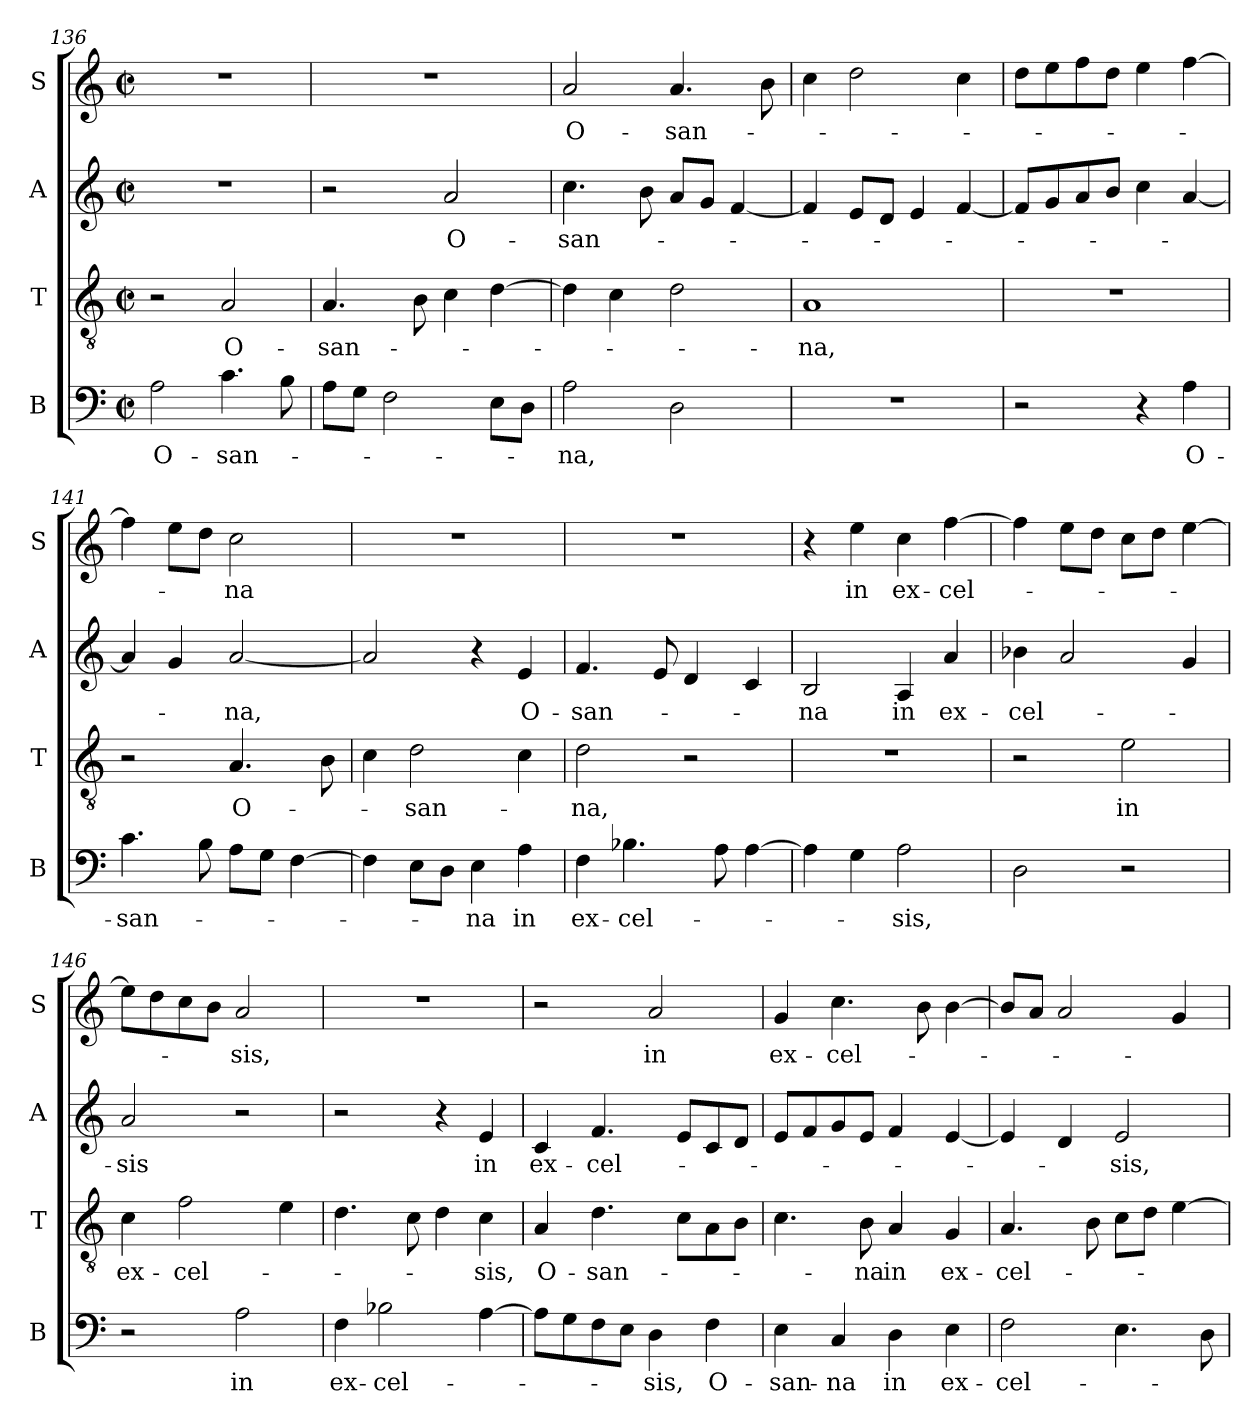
**kern	**text	**kern	**text	**kern	**text	**kern	**text
*part4	*part4	*part3	*part3	*part2	*part2	*part1	*part1
*staff4	*staff4	*staff3	*staff3	*staff2	*staff2	*staff1	*staff1
*I"B	*	*I"T	*	*I"A	*	*I"S	*
*I'B	*	*I'T	*	*I'A	*	*I'S	*
*clefF4	*	*clefGv2	*	*clefG2	*	*clefG2	*
*k[]	*	*k[]	*	*k[]	*	*k[]	*
*M2/2	*	*M2/2	*	*M2/2	*	*M2/2	*
*met(c|)	*	*met(c|)	*	*met(c|)	*	*met(c|)	*
*MM112	*	*MM112	*	*MM112	*	*MM112	*
=136	=136	=136	=136	=136	=136	=136	=136
!	!LO:LY:b	!	!	!	!	!	!
2A\	O-	2r	.	1r	.	1r	.
!	!LO:LY:b	!	!LO:LY:b	!	!	!	!
4.c\	-san-	2A/	O-	.	.	.	.
8B\	.	.	.	.	.	.	.
=137	=137	=137	=137	=137	=137	=137	=137
!	!	!	!LO:LY:b	!	!	!	!
8A\L	.	4.A/	-san-	2r	.	1r	.
8G\J	.	.	.	.	.	.	.
2F\	.	.	.	.	.	.	.
.	.	8B\	.	.	.	.	.
!	!	!	!	!	!LO:LY:b	!	!
.	.	4c\	.	2a/	O-	.	.
8E\L	.	[4d\	.	.	.	.	.
8D\J	.	.	.	.	.	.	.
=138	=138	=138	=138	=138	=138	=138	=138
!	!LO:LY:b	!	!	!	!LO:LY:b	!	!LO:LY:b
2A\	-na,	4d\]	.	4.cc\	-san-	2a/	O-
.	.	4c\	.	.	.	.	.
.	.	.	.	8b\	.	.	.
!	!	!	!	!	!	!	!LO:LY:b
2D\	.	2d\	.	8a/L	.	4.a/	-san-
.	.	.	.	8g/J	.	.	.
.	.	.	.	[4f/	.	.	.
.	.	.	.	.	.	8b\	.
=139	=139	=139	=139	=139	=139	=139	=139
!	!	!	!LO:LY:b	!	!	!	!
1r	.	1A	-na,	4f/]	.	4cc\	.
.	.	.	.	8e/L	.	2dd\	.
.	.	.	.	8d/J	.	.	.
.	.	.	.	4e/	.	.	.
.	.	.	.	[4f/	.	4cc\	.
=140	=140	=140	=140	=140	=140	=140	=140
2r	.	1r	.	8f/L]	.	8dd\L	.
.	.	.	.	8g/	.	8ee\	.
.	.	.	.	8a/	.	8ff\	.
.	.	.	.	8b/J	.	8dd\J	.
4r	.	.	.	4cc\	.	4ee\	.
!	!LO:LY:b	!	!	!	!	!	!
4A\	O-	.	.	[4a/	.	[4ff\	.
=141	=141	=141	=141	=141	=141	=141	=141
!	!LO:LY:b	!	!	!	!	!	!
4.c\	-san-	2r	.	4a/]	.	4ff\]	.
.	.	.	.	4g/	.	8ee\L	.
8B\	.	.	.	.	.	8dd\J	.
!	!	!	!LO:LY:b	!	!LO:LY:b	!	!LO:LY:b
8A\L	.	4.A/	O-	[2a/	-na,	2cc\	-na
8G\J	.	.	.	.	.	.	.
[4F\	.	.	.	.	.	.	.
.	.	8B\	.	.	.	.	.
=142	=142	=142	=142	=142	=142	=142	=142
4F\]	.	4c\	.	2a/]	.	1r	.
!	!	!	!LO:LY:b	!	!	!	!
8E\L	.	2d\	-san-	.	.	.	.
8D\J	.	.	.	.	.	.	.
!	!LO:LY:b	!	!	!	!	!	!
4E\	na	.	.	4r	.	.	.
!	!LO:LY:b	!	!	!	!LO:LY:b	!	!
4A\	in	4c\	.	4e/	O-	.	.
=143	=143	=143	=143	=143	=143	=143	=143
!	!LO:LY:b	!	!LO:LY:b	!	!LO:LY:b	!	!
4F\	ex-	2d\	-na,	4.f/	-san-	1r	.
!	!LO:LY:b	!	!	!	!	!	!
4.B-X\	-cel-	.	.	.	.	.	.
.	.	.	.	8e/	.	.	.
.	.	2r	.	4d/	.	.	.
8A\	.	.	.	.	.	.	.
[4A\	.	.	.	4c/	.	.	.
=144	=144	=144	=144	=144	=144	=144	=144
!	!	!	!	!	!LO:LY:b	!	!
4A\]	.	1r	.	2B/	na	4r	.
!	!	!	!	!	!	!	!LO:LY:b
4G\	.	.	.	.	.	4ee\	in
!	!LO:LY:b	!	!	!	!LO:LY:b	!	!LO:LY:b
2A\	-sis,	.	.	4A/	in	4cc\	ex-
!	!	!	!	!	!LO:LY:b	!	!LO:LY:b
.	.	.	.	4a/	ex-	[4ff\	-cel-
=145	=145	=145	=145	=145	=145	=145	=145
!	!	!	!	!	!LO:LY:b	!	!
2D\	.	2r	.	4b-X\	-cel-	4ff\]	.
.	.	.	.	2a/	.	8ee\L	.
.	.	.	.	.	.	8dd\J	.
!	!	!	!LO:LY:b	!	!	!	!
2r	.	2e\	in	.	.	8cc\L	.
.	.	.	.	.	.	8dd\J	.
.	.	.	.	4g/	.	[4ee\	.
=146	=146	=146	=146	=146	=146	=146	=146
!	!	!	!LO:LY:b	!	!LO:LY:b	!	!
2r	.	4c\	ex-	2a/	-sis	8ee\L]	.
.	.	.	.	.	.	8dd\	.
!	!	!	!LO:LY:b	!	!	!	!
.	.	2f\	-cel-	.	.	8cc\	.
.	.	.	.	.	.	8b\J	.
!	!LO:LY:b	!	!	!	!	!	!LO:LY:b
2A\	in	.	.	2r	.	2a/	-sis,
.	.	4e\	.	.	.	.	.
=147	=147	=147	=147	=147	=147	=147	=147
!	!LO:LY:b	!	!	!	!	!	!
4F\	ex-	4.d\	.	2r	.	1r	.
!	!LO:LY:b	!	!	!	!	!	!
2B-X\	-cel-	.	.	.	.	.	.
.	.	8c\	.	.	.	.	.
.	.	4d\	.	4r	.	.	.
!	!	!	!LO:LY:b	!	!LO:LY:b	!	!
[4A\	.	4c\	sis,	4e/	in	.	.
=148	=148	=148	=148	=148	=148	=148	=148
!	!	!	!LO:LY:b	!	!LO:LY:b	!	!
8A\L]	.	4A/	O-	4c/	ex-	2r	.
8G\	.	.	.	.	.	.	.
!	!	!	!LO:LY:b	!	!LO:LY:b	!	!
8F\	.	4.d\	-san-	4.f/	-cel-	.	.
8E\J	.	.	.	.	.	.	.
!	!LO:LY:b	!	!	!	!	!	!LO:LY:b
4D\	-sis,	.	.	.	.	2a/	in
.	.	8c\L	.	8e/L	.	.	.
!	!LO:LY:b	!	!	!	!	!	!
4F\	O-	8A\	.	8c/	.	.	.
.	.	8B\J	.	8d/J	.	.	.
=149	=149	=149	=149	=149	=149	=149	=149
!	!LO:LY:b	!	!	!	!	!	!LO:LY:b
4E\	-san-	4.c\	.	8e/L	.	4g/	ex-
.	.	.	.	8f/	.	.	.
!	!LO:LY:b	!	!	!	!	!	!LO:LY:b
4C/	-na	.	.	8g/	.	4.cc\	-cel-
!	!	!	!LO:LY:b	!	!	!	!
.	.	8B\	-na	8e/J	.	.	.
!	!LO:LY:b	!	!LO:LY:b	!	!	!	!
4D\	in	4A/	in	4f/	.	.	.
.	.	.	.	.	.	8b\	.
!	!LO:LY:b	!	!LO:LY:b	!	!	!	!
4E\	ex-	4G/	ex-	[4e/	.	[4b\	.
=150	=150	=150	=150	=150	=150	=150	=150
!	!LO:LY:b	!	!LO:LY:b	!	!	!	!
2F\	-cel-	4.A/	-cel-	4e/]	.	8b/L]	.
.	.	.	.	.	.	8a/J	.
.	.	.	.	4d/	.	2a/	.
.	.	8B\	.	.	.	.	.
!	!	!	!	!	!LO:LY:b	!	!
4.E\	.	8c\L	.	2e/	-sis,	.	.
.	.	8d\J	.	.	.	.	.
.	.	[4e\	.	.	.	4g/	.
8D\	.	.	.	.	.	.	.
=	=	=	=	=	=	=	=
*-	*-	*-	*-	*-	*-	*-	*-
